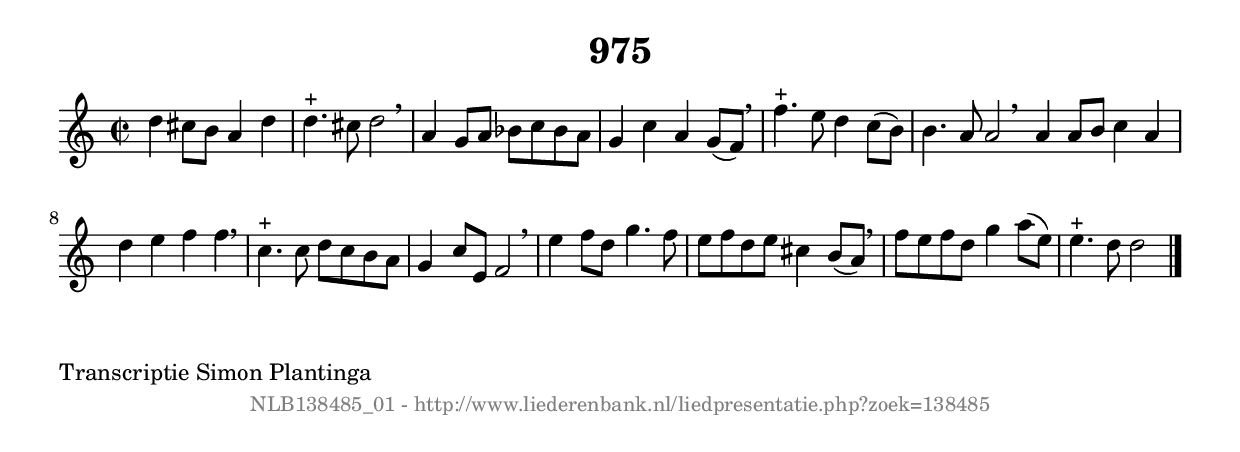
%
% produced by wce2krn 1.64 (7 June 2014)
%
\version"2.16"
#(append! paper-alist '(("long" . (cons (* 210 mm) (* 2000 mm)))))
#(set-default-paper-size "long")
sb = {\breathe}
mBreak = {\breathe }
bBreak = {\breathe }
x = {\once\override NoteHead #'style = #'cross }
gl=\glissando
itime={\override Staff.TimeSignature #'stencil = ##f }
ficta = {\once\set suggestAccidentals = ##t}
fine = {\once\override Score.RehearsalMark #'self-alignment-X = #1 \mark \markup {\italic{Fine}}}
dc = {\once\override Score.RehearsalMark #'self-alignment-X = #1 \mark \markup {\italic{D.C.}}}
dcf = {\once\override Score.RehearsalMark #'self-alignment-X = #1 \mark \markup {\italic{D.C. al Fine}}}
dcc = {\once\override Score.RehearsalMark #'self-alignment-X = #1 \mark \markup {\italic{D.C. al Coda}}}
ds = {\once\override Score.RehearsalMark #'self-alignment-X = #1 \mark \markup {\italic{D.S.}}}
dsf = {\once\override Score.RehearsalMark #'self-alignment-X = #1 \mark \markup {\italic{D.S. al Fine}}}
dsc = {\once\override Score.RehearsalMark #'self-alignment-X = #1 \mark \markup {\italic{D.S. al Coda}}}
pv = {\set Score.repeatCommands = #'((volta "1"))}
sv = {\set Score.repeatCommands = #'((volta "2"))}
tv = {\set Score.repeatCommands = #'((volta "3"))}
qv = {\set Score.repeatCommands = #'((volta "4"))}
xv = {\set Score.repeatCommands = #'((volta #f))}
\header{ tagline = ""
title = "975"
}
\score {{
\key d \dorian
\relative g'
{
\set melismaBusyProperties = #'()
\time 2/2
\tempo 4=120
\override Score.MetronomeMark #'transparent = ##t
\override Score.RehearsalMark #'break-visibility = #(vector #t #t #f)
d'4 cis8 b8 a4 d4 | d4.^"+" cis8 d2 \sb | a4 g8 a8 bes8 c8 bes8 a8 | g4 c4 a4 g8( f8) \sb | f'4.^"+" e8 d4 c8( b8) | b4. a8 a2 \bar ":|:" \bBreak
a4 a8 b8 c4 a4 | d4 e4 f4 f4 \sb | c4.^"+" c8 d8 c8 b8 a8 | g4 c8 e,8 f2 \sb | e'4 f8 d8 g4. f8 | e8 f8 d8 e8 cis4 b8( a8) \sb | f'8 e8 f8 d8 g4 a8( e8) | e4.^"+" d8 d2 \bar "|."
 }}
 \midi { }
 \layout {
            indent = 0.0\cm
}
}
\markup { \wordwrap-string #" 
Transcriptie Simon Plantinga
"}
\markup { \vspace #0 } \markup { \with-color #grey \fill-line { \center-column { \smaller "NLB138485_01 - http://www.liederenbank.nl/liedpresentatie.php?zoek=138485" } } }
